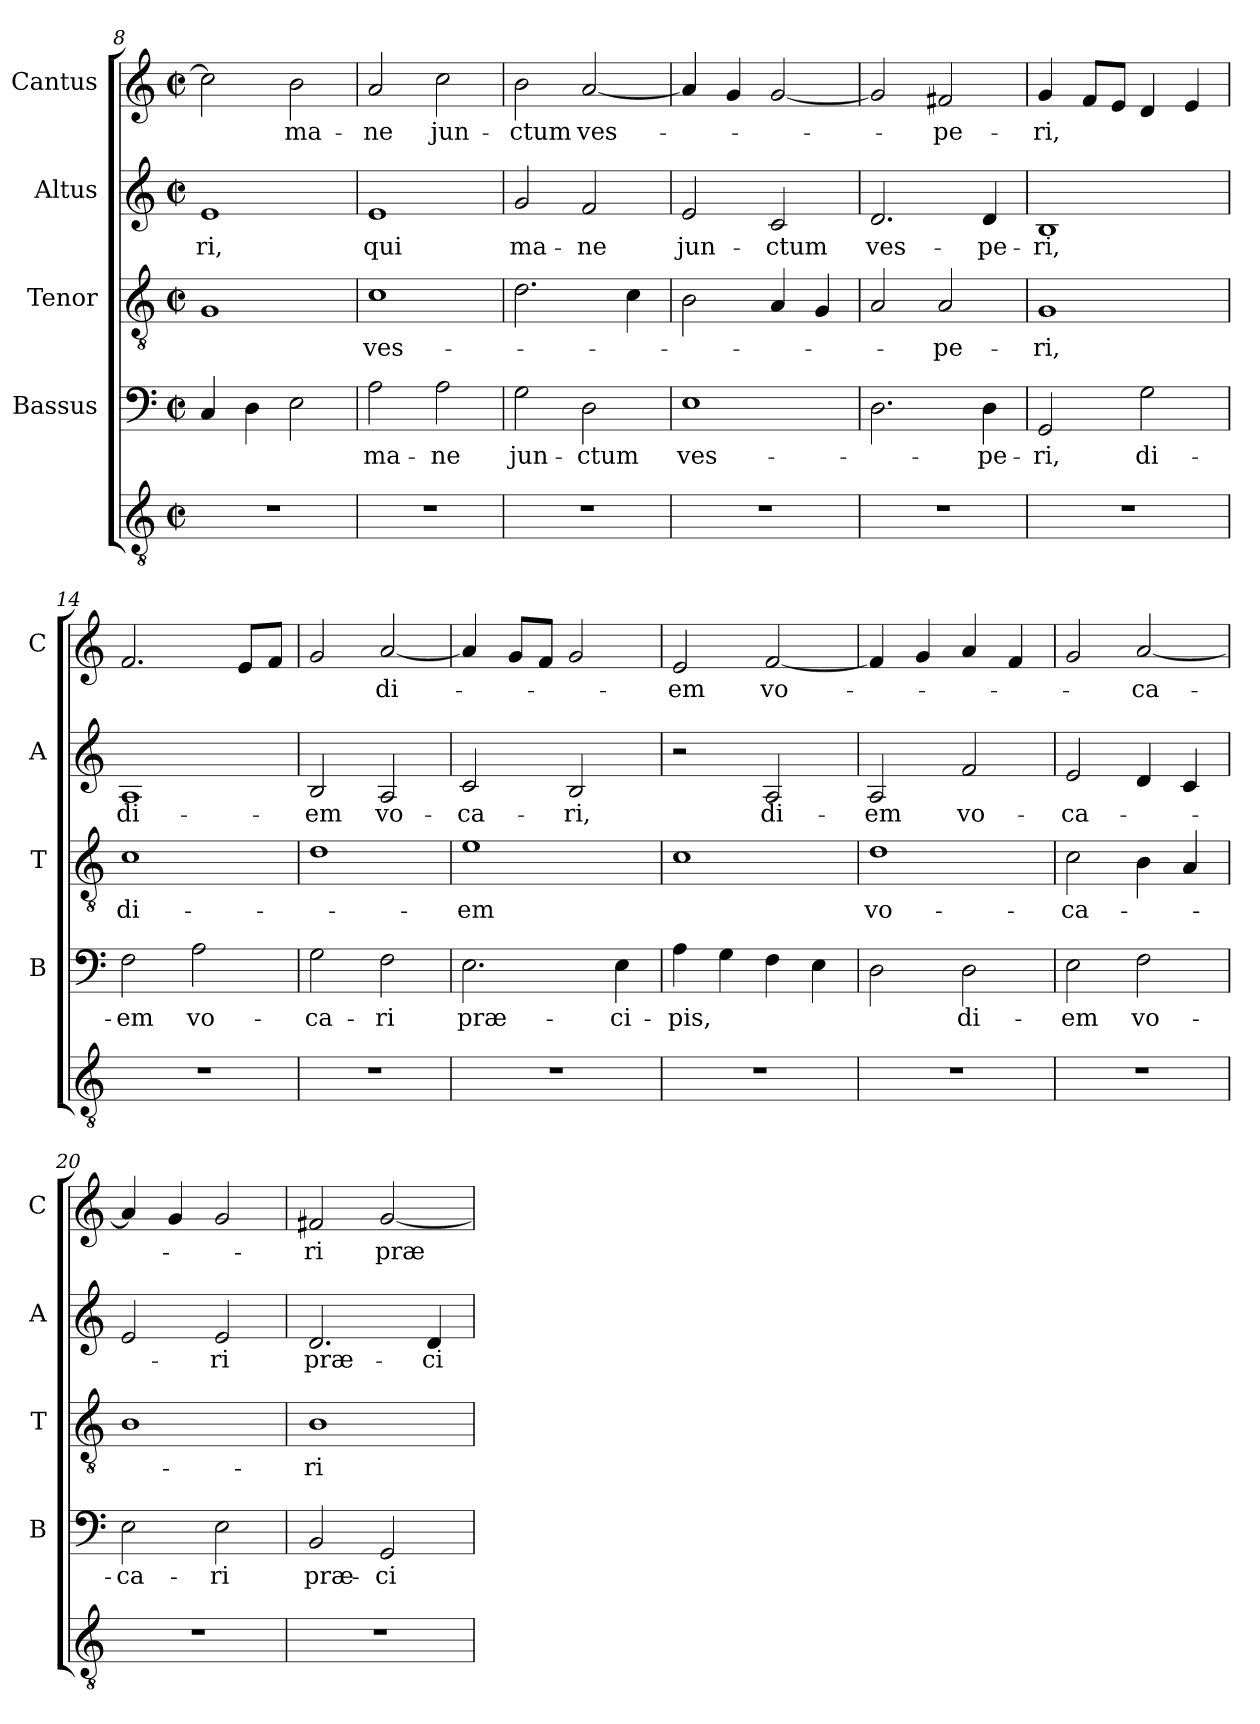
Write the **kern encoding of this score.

**kern	**kern	**text	**kern	**text	**kern	**text	**kern	**text
*part5	*part4	*part4	*part3	*part3	*part2	*part2	*part1	*part1
*staff5	*staff4	*staff4	*staff3	*staff3	*staff2	*staff2	*staff1	*staff1
*	*I"Bassus	*	*I"Tenor	*	*I"Altus	*	*I"Cantus	*
*	*I'B	*	*I'T	*	*I'A	*	*I'C	*
*clefGv2	*clefF4	*	*clefGv2	*	*clefG2	*	*clefG2	*
*k[]	*k[]	*	*k[]	*	*k[]	*	*k[]	*
*C:	*C:	*	*C:	*	*C:	*	*C:	*
*M2/2	*M2/2	*	*M2/2	*	*M2/2	*	*M2/2	*
*met(c|)	*met(c|)	*	*met(c|)	*	*met(c|)	*	*met(c|)	*
=8	=8	=8	=8	=8	=8	=8	=8	=8
!	!	!	!	!	!	!LO:LY:b	!	!
1r	4C/	.	1G	.	1e	-ri,	2cc\]	.
.	4D\	.	.	.	.	.	.	.
!	!	!	!	!	!	!	!	!LO:LY:b
.	2E\	.	.	.	.	.	2b\	ma-
=9	=9	=9	=9	=9	=9	=9	=9	=9
!	!	!LO:LY:b	!	!LO:LY:b	!	!LO:LY:b	!	!LO:LY:b
1r	2A\	ma-	1c	ves-	1e	qui	2a/	-ne
!	!	!LO:LY:b	!	!	!	!	!	!LO:LY:b
.	2A\	-ne	.	.	.	.	2cc\	jun-
=10	=10	=10	=10	=10	=10	=10	=10	=10
!	!	!LO:LY:b	!	!	!	!LO:LY:b	!	!LO:LY:b
1r	2G\	jun-	2.d\	.	2g/	ma-	2b\	-ctum
!	!	!LO:LY:b	!	!	!	!LO:LY:b	!	!LO:LY:b
.	2D\	-ctum	.	.	2f/	-ne	[2a/	ves-
.	.	.	4c\	.	.	.	.	.
=11	=11	=11	=11	=11	=11	=11	=11	=11
!	!	!LO:LY:b	!	!	!	!LO:LY:b	!	!
1r	1E	ves-	2B\	.	2e/	jun-	4a/]	.
.	.	.	.	.	.	.	4g/	.
!	!	!	!	!	!	!LO:LY:b	!	!
.	.	.	4A/	.	2c/	-ctum	[2g/	.
.	.	.	4G/	.	.	.	.	.
=12	=12	=12	=12	=12	=12	=12	=12	=12
!	!	!	!	!	!	!LO:LY:b	!	!
1r	2.D\	.	2A/	.	2.d/	ves-	2g/]	.
!	!	!	!	!LO:LY:b	!	!	!	!LO:LY:b
.	.	.	2A/	-pe-	.	.	2f#X/	-pe-
!	!	!LO:LY:b	!	!	!	!LO:LY:b	!	!
.	4D\	-pe-	.	.	4d/	-pe-	.	.
=13	=13	=13	=13	=13	=13	=13	=13	=13
!	!	!LO:LY:b	!	!LO:LY:b	!	!LO:LY:b	!	!LO:LY:b
1r	2GG/	-ri,	1G	-ri,	1B	-ri,	4g/	-ri,
.	.	.	.	.	.	.	8f/L	.
.	.	.	.	.	.	.	8e/J	.
!	!	!LO:LY:b	!	!	!	!	!	!
.	2G\	di-	.	.	.	.	4d/	.
.	.	.	.	.	.	.	4e/	.
=14	=14	=14	=14	=14	=14	=14	=14	=14
!	!	!LO:LY:b	!	!LO:LY:b	!	!LO:LY:b	!	!
1r	2F\	-em	1c	di-	1A	di-	2.f/	.
!	!	!LO:LY:b	!	!	!	!	!	!
.	2A\	vo-	.	.	.	.	.	.
.	.	.	.	.	.	.	8e/L	.
.	.	.	.	.	.	.	8f/J	.
!!LO:PB:g=z
=15	=15	=15	=15	=15	=15	=15	=15	=15
!	!	!LO:LY:b	!	!	!	!LO:LY:b	!	!
1r	2G\	-ca-	1d	.	2B/	-em	2g/	.
!	!	!LO:LY:b	!	!	!	!LO:LY:b	!	!LO:LY:b
.	2F\	-ri	.	.	2A/	vo-	[2a/	di-
=16	=16	=16	=16	=16	=16	=16	=16	=16
!	!	!LO:LY:b	!	!LO:LY:b	!	!LO:LY:b	!	!
1r	2.E\	præ-	1e	-em	2c/	-ca-	4a/]	.
.	.	.	.	.	.	.	8g/L	.
.	.	.	.	.	.	.	8f/J	.
!	!	!	!	!	!	!LO:LY:b	!	!
.	.	.	.	.	2B/	-ri,	2g/	.
!	!	!LO:LY:b	!	!	!	!	!	!
.	4E\	-ci-	.	.	.	.	.	.
=17	=17	=17	=17	=17	=17	=17	=17	=17
!	!	!LO:LY:b	!	!	!	!	!	!LO:LY:b
1r	4A\	-pis,	1c	.	2r	.	2e/	-em
.	4G\	.	.	.	.	.	.	.
!	!	!	!	!	!	!LO:LY:b	!	!LO:LY:b
.	4F\	.	.	.	2A/	di-	[2f/	vo-
.	4E\	.	.	.	.	.	.	.
=18	=18	=18	=18	=18	=18	=18	=18	=18
!	!	!	!	!LO:LY:b	!	!LO:LY:b	!	!
1r	2D\	.	1d	vo-	2A/	-em	4f/]	.
.	.	.	.	.	.	.	4g/	.
!	!	!LO:LY:b	!	!	!	!LO:LY:b	!	!
.	2D\	di-	.	.	2f/	vo-	4a/	.
.	.	.	.	.	.	.	4f/	.
=19	=19	=19	=19	=19	=19	=19	=19	=19
!	!	!LO:LY:b	!	!LO:LY:b	!	!LO:LY:b	!	!
1r	2E\	-em	2c\	-ca-	2e/	-ca-	2g/	.
!	!	!LO:LY:b	!	!	!	!	!	!LO:LY:b
.	2F\	vo-	4B\	.	4d/	.	[2a/	-ca-
.	.	.	4A/	.	4c/	.	.	.
=20	=20	=20	=20	=20	=20	=20	=20	=20
!	!	!LO:LY:b	!	!	!	!	!	!
1r	2E\	-ca-	1B	.	2e/	.	4a/]	.
.	.	.	.	.	.	.	4g/	.
!	!	!LO:LY:b	!	!	!	!LO:LY:b	!	!
.	2E\	-ri	.	.	2e/	-ri	2g/	.
=21	=21	=21	=21	=21	=21	=21	=21	=21
!	!	!LO:LY:b	!	!LO:LY:b	!	!LO:LY:b	!	!LO:LY:b
1r	2BB/	præ-	1B	-ri	2.d/	præ-	2f#X/	-ri
!	!	!LO:LY:b	!	!	!	!	!	!LO:LY:b
.	2GG/	-ci-	.	.	.	.	[2g/	præ-
!	!	!	!	!	!	!LO:LY:b	!	!
.	.	.	.	.	4d/	-ci-	.	.
=	=	=	=	=	=	=	=	=
*-	*-	*-	*-	*-	*-	*-	*-	*-
